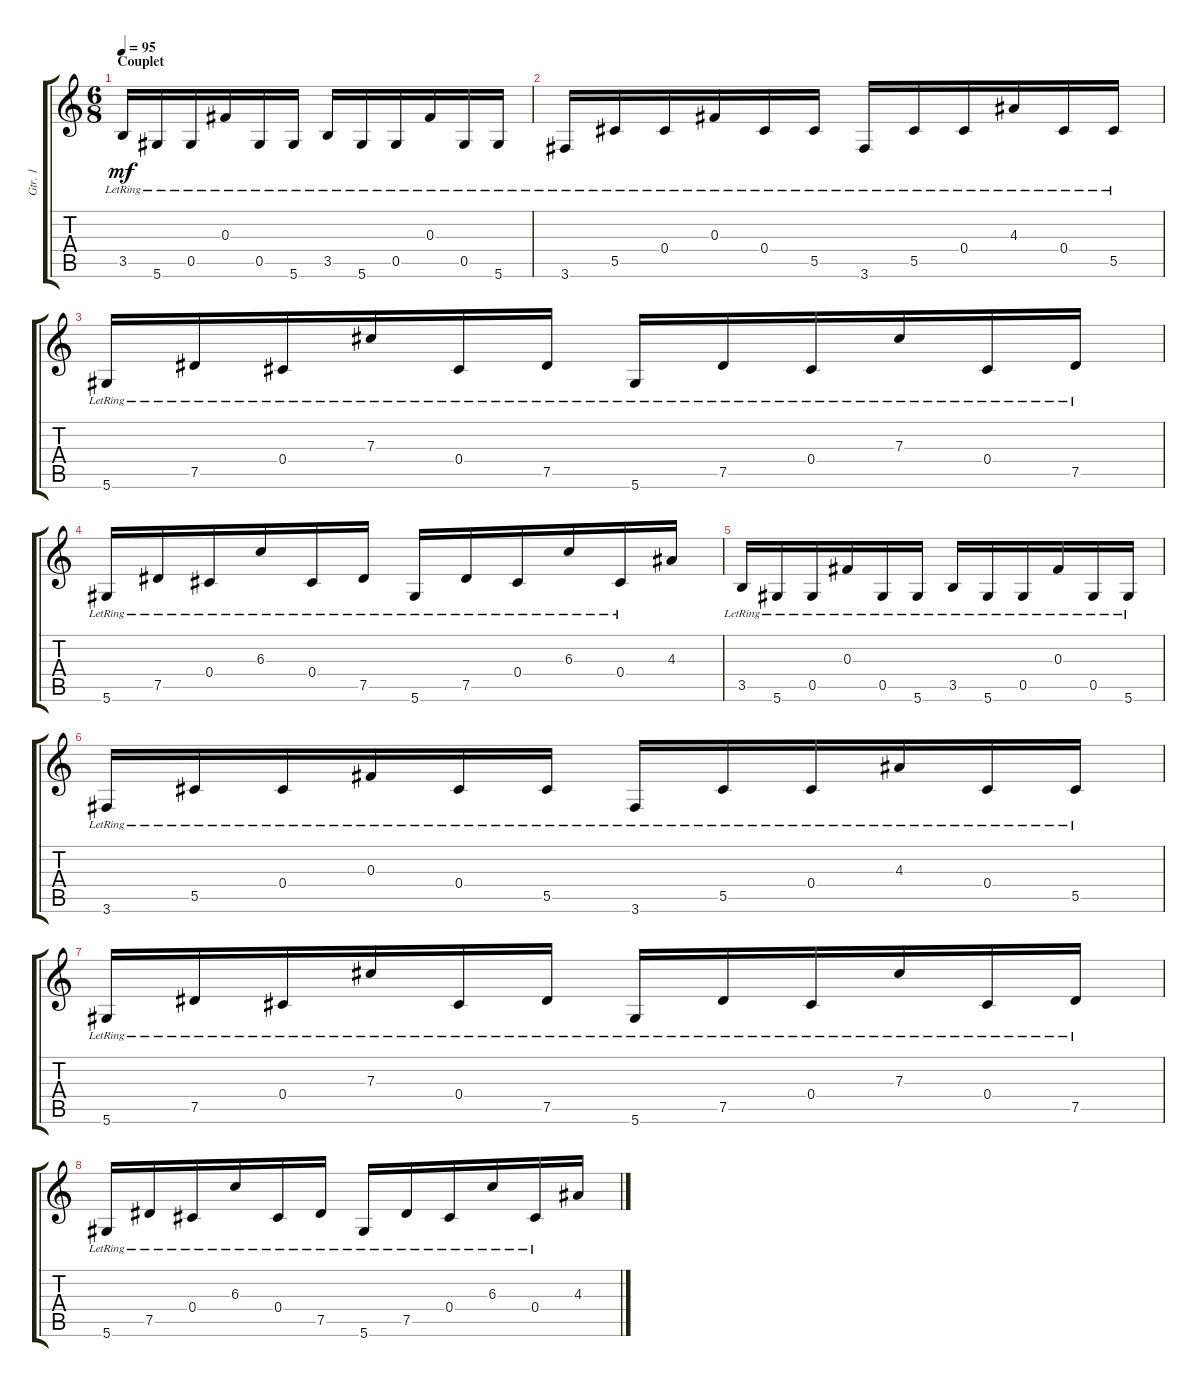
\track ("Gtr. 1" "Gtr. 1") {instrument acousticguitarsteel}
\staff {score tabs}
\tuning (Eb4 Bb3 Gb3 Db3 Ab2 Eb2) {hide}
\ts (6 8)
\section ("" "Couplet")
\tempo 95
\clef g2
\ks c
3.5{lr}.16{dy mf} 5.6{lr}.16 0.5{lr}.16 0.3{lr}.16 0.5{lr}.16 5.6{lr}.16 3.5{lr}.16 5.6{lr}.16 0.5{lr}.16 0.3{lr}.16 0.5{lr}.16 5.6{lr}.16 |
3.6{lr}.16 5.5{lr}.16 0.4{lr}.16 0.3{lr}.16 0.4{lr}.16 5.5{lr}.16 3.6{lr}.16 5.5{lr}.16 0.4{lr}.16 4.3{lr}.16 0.4{lr}.16 5.5{lr}.16 |
5.6{lr}.16 7.5{lr}.16 0.4{lr}.16 7.3{lr}.16 0.4{lr}.16 7.5{lr}.16 5.6{lr}.16 7.5{lr}.16 0.4{lr}.16 7.3{lr}.16 0.4{lr}.16 7.5{lr}.16 |
5.6{lr}.16 7.5{lr}.16 0.4{lr}.16 6.3{lr}.16 0.4{lr}.16 7.5{lr}.16 5.6{lr}.16 7.5{lr}.16 0.4{lr}.16 6.3{lr}.16 0.4{lr}.16 4.3.16 |
3.5{lr}.16 5.6{lr}.16 0.5{lr}.16 0.3{lr}.16 0.5{lr}.16 5.6{lr}.16 3.5{lr}.16 5.6{lr}.16 0.5{lr}.16 0.3{lr}.16 0.5{lr}.16 5.6{lr}.16 |
3.6{lr}.16 5.5{lr}.16 0.4{lr}.16 0.3{lr}.16 0.4{lr}.16 5.5{lr}.16 3.6{lr}.16 5.5{lr}.16 0.4{lr}.16 4.3{lr}.16 0.4{lr}.16 5.5{lr}.16 |
5.6{lr}.16 7.5{lr}.16 0.4{lr}.16 7.3{lr}.16 0.4{lr}.16 7.5{lr}.16 5.6{lr}.16 7.5{lr}.16 0.4{lr}.16 7.3{lr}.16 0.4{lr}.16 7.5{lr}.16 |
5.6{lr}.16 7.5{lr}.16 0.4{lr}.16 6.3{lr}.16 0.4{lr}.16 7.5{lr}.16 5.6{lr}.16 7.5{lr}.16 0.4{lr}.16 6.3{lr}.16 0.4{lr}.16 4.3.16
